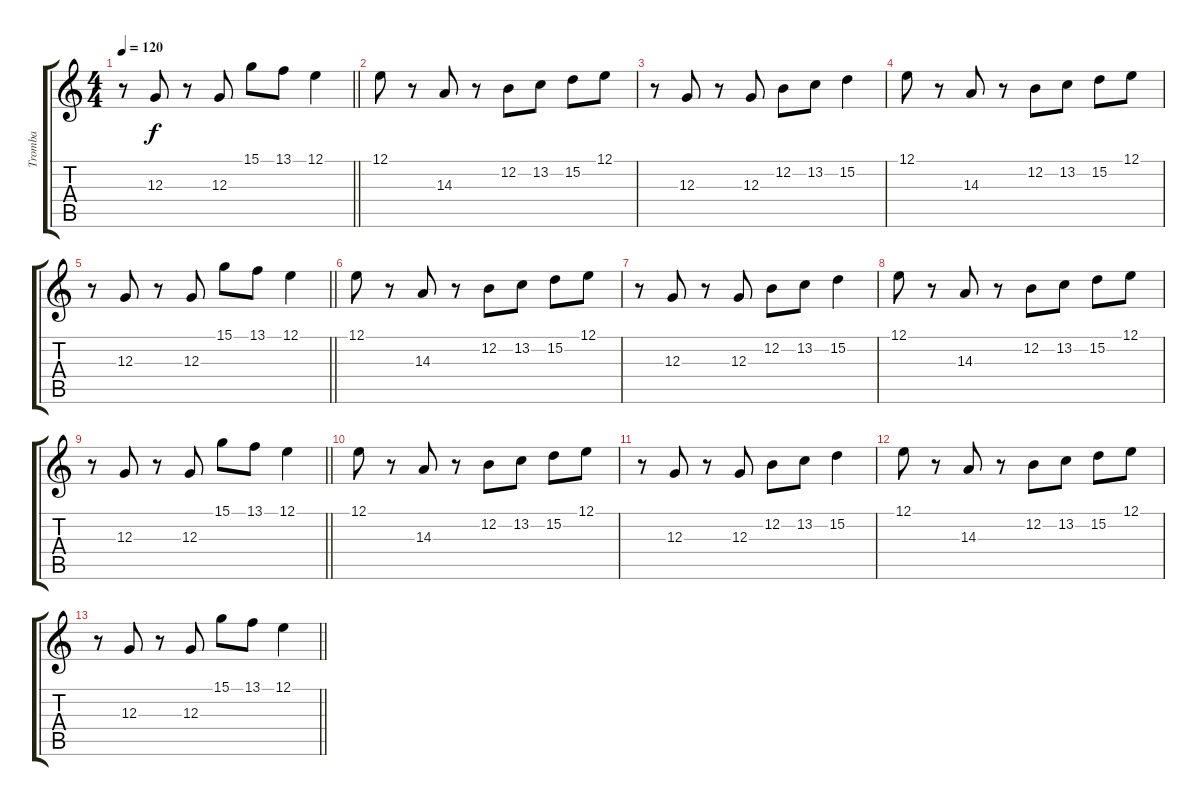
\track ("Tromba" "Tromba") {instrument trumpet}
\staff {score tabs}
\tuning (E4 B3 G3 D3 A2 E2) {hide}
\ts (4 4)
\tempo 120
\clef g2
\barLineRight lightlight
\ks c
r.8{dy f} 12.3.8 r.8 12.3.8 15.1.8 13.1.8 12.1.4 |
12.1.8 r.8 14.3.8 r.8 12.2.8 13.2.8 15.2.8 12.1.8 |
r.8 12.3.8 r.8 12.3.8 12.2.8 13.2.8 15.2.4 |
12.1.8 r.8 14.3.8 r.8 12.2.8 13.2.8 15.2.8 12.1.8 |
\barLineRight lightlight
r.8 12.3.8 r.8 12.3.8 15.1.8 13.1.8 12.1.4 |
12.1.8 r.8 14.3.8 r.8 12.2.8 13.2.8 15.2.8 12.1.8 |
r.8 12.3.8 r.8 12.3.8 12.2.8 13.2.8 15.2.4 |
12.1.8 r.8 14.3.8 r.8 12.2.8 13.2.8 15.2.8 12.1.8 |
\barLineRight lightlight
r.8 12.3.8 r.8 12.3.8 15.1.8 13.1.8 12.1.4 |
12.1.8 r.8 14.3.8 r.8 12.2.8 13.2.8 15.2.8 12.1.8 |
r.8 12.3.8 r.8 12.3.8 12.2.8 13.2.8 15.2.4 |
12.1.8 r.8 14.3.8 r.8 12.2.8 13.2.8 15.2.8 12.1.8 |
\barLineRight lightlight
r.8 12.3.8 r.8 12.3.8 15.1.8 13.1.8 12.1.4
